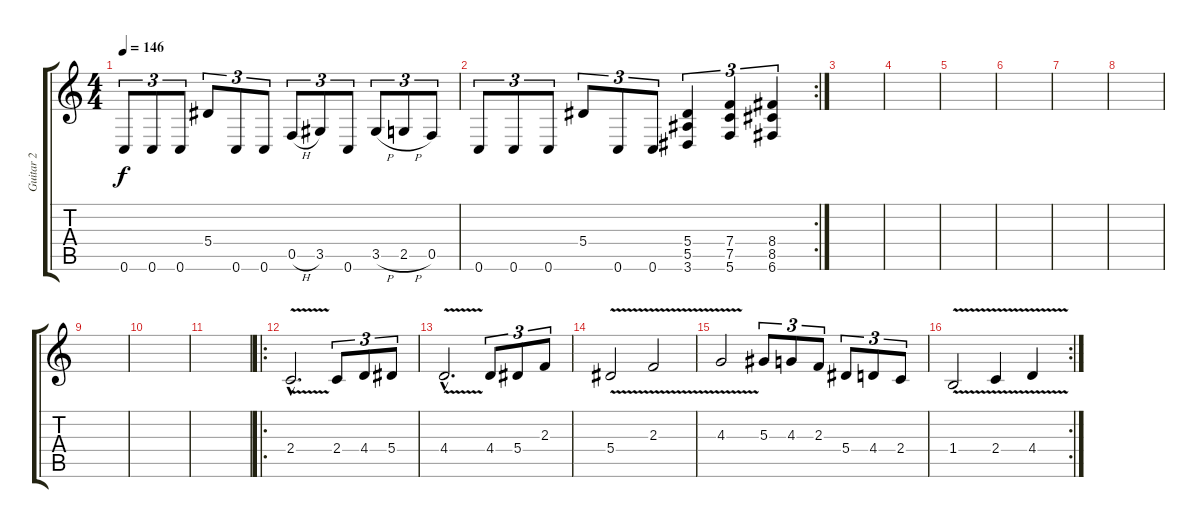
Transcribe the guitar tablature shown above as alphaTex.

\track ("Guitar 2" "Guitar 2") {instrument distortionguitar}
\staff {score tabs}
\tuning (C4 G3 Eb3 Bb2 F2 C2) {hide}
\ts (4 4)
\tempo 146
\clef g2
\ks c
0.6.8{tu (3 2) dy f} 0.6.8{tu (3 2)} 0.6.8{tu (3 2)} 5.4.8{tu (3 2)} 0.6.8{tu (3 2)} 0.6.8{tu (3 2)} 0.5{h}.8{tu (3 2)} 3.5.8{tu (3 2)} 0.6.8{tu (3 2)} 3.5{h}.8{tu (3 2)} 2.5{h}.8{tu (3 2)} 0.5.8{tu (3 2)} |
\rc 2
0.6.8{tu (3 2)} 0.6.8{tu (3 2)} 0.6.8{tu (3 2)} 5.4.8{tu (3 2)} 0.6.8{tu (3 2)} 0.6.8{tu (3 2)} (5.4 5.5 3.6).4{tu (3 2)} (7.4 7.5 5.6).4{tu (3 2)} (8.4 8.5 6.6).4{tu (3 2)} |
|
|
|
|
|
|
|
|
|
\ro
2.4{v hac}.2{d} 2.4.8{tu (3 2)} 4.4.8{tu (3 2)} 5.4.8{tu (3 2)} |
4.4{v hac}.2{d} 4.4.8{tu (3 2)} 5.4.8{tu (3 2)} 2.3.8{tu (3 2)} |
5.4{v}.2 2.3{v}.2 |
4.3{v}.2 5.3.8{tu (3 2)} 4.3.8{tu (3 2)} 2.3.8{tu (3 2)} 5.4.8{tu (3 2)} 4.4.8{tu (3 2)} 2.4.8{tu (3 2)} |
\rc 2
1.4{v}.2 2.4{v}.4 4.4{v}.4
